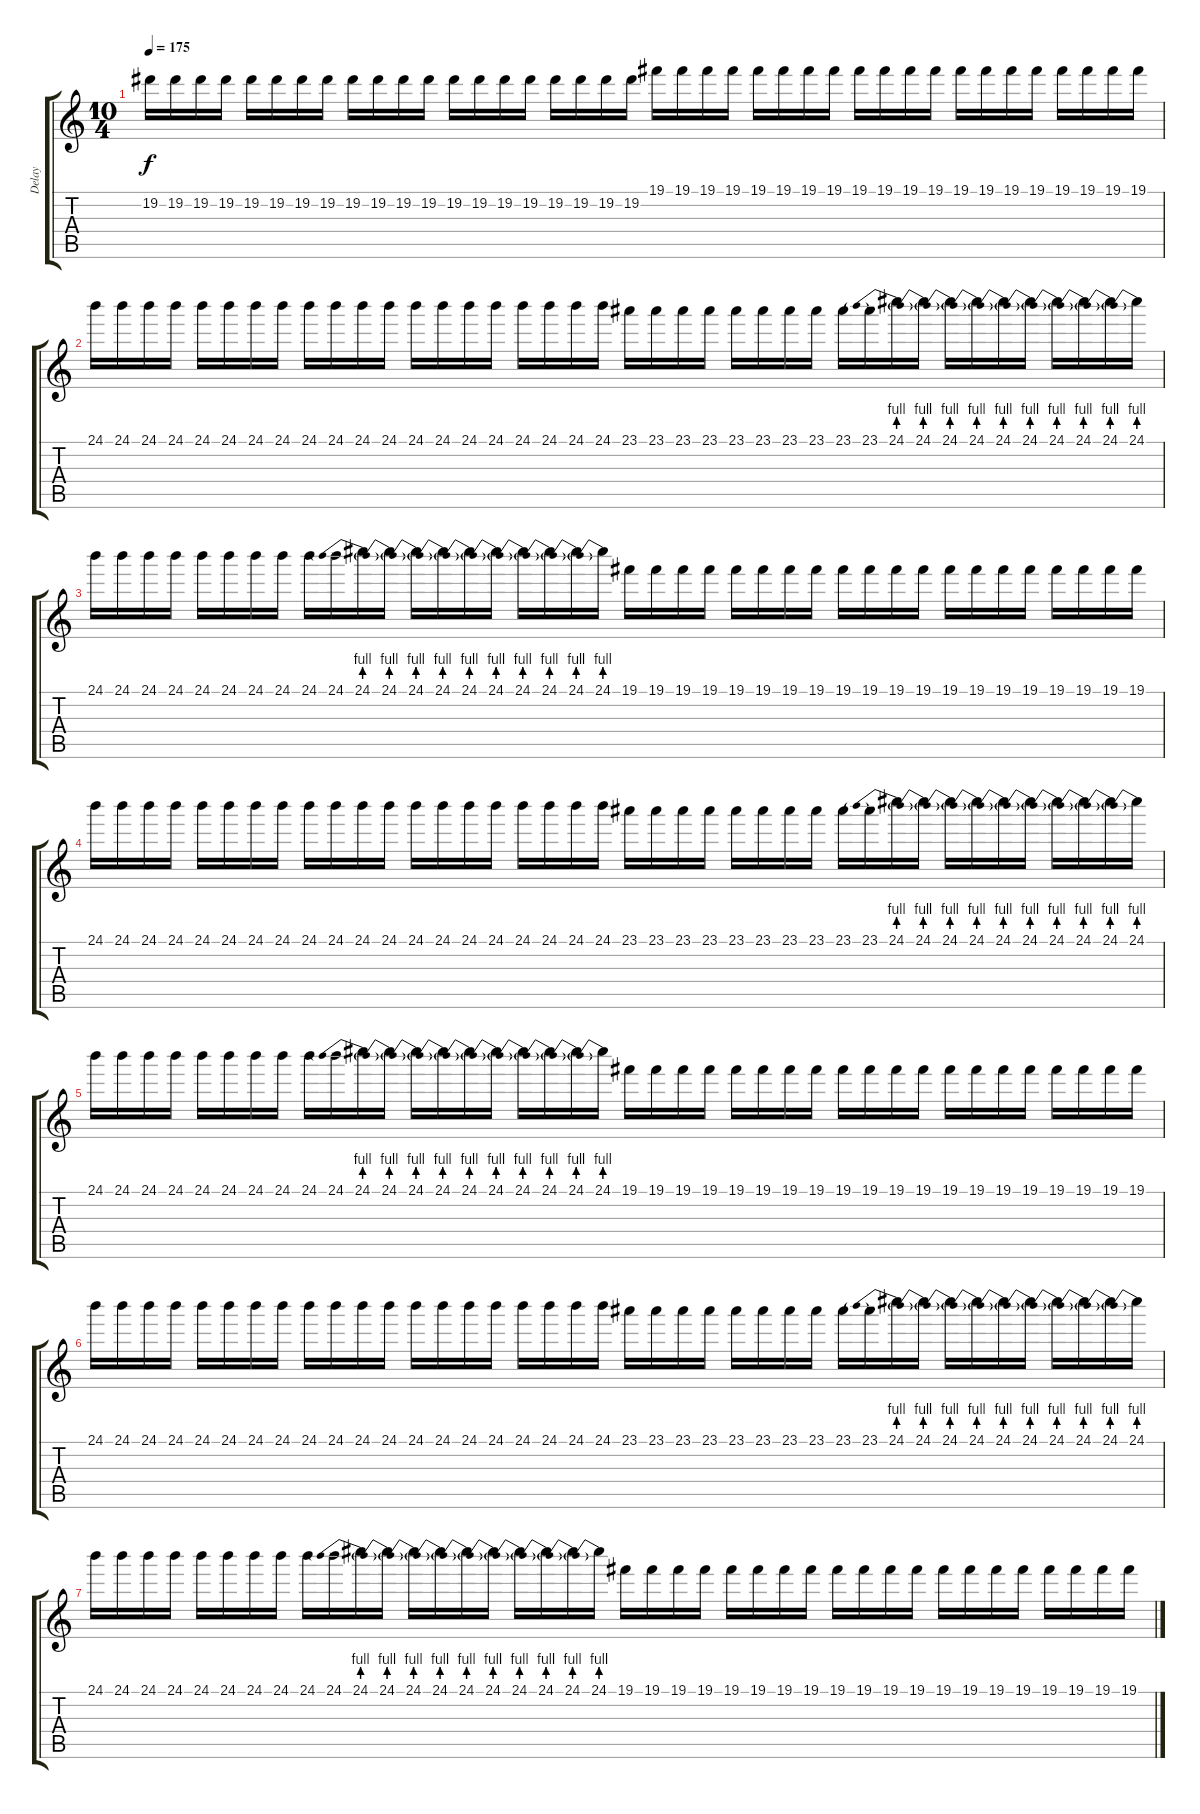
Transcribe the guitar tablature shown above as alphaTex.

\track ("Delay" "Delay") {instrument distortionguitar}
\staff {score tabs}
\tuning (B3 Ab3 E3 B2 Gb2 B1) {hide}
\ts (10 4)
\tempo 175
\clef g2
\ks c
19.2.16{dy f} 19.2.16 19.2.16 19.2.16 19.2.16 19.2.16 19.2.16 19.2.16 19.2.16 19.2.16 19.2.16 19.2.16 19.2.16 19.2.16 19.2.16 19.2.16 19.2.16 19.2.16 19.2.16 19.2.16 19.1.16 19.1.16 19.1.16 19.1.16 19.1.16 19.1.16 19.1.16 19.1.16 19.1.16 19.1.16 19.1.16 19.1.16 19.1.16 19.1.16 19.1.16 19.1.16 19.1.16 19.1.16 19.1.16 19.1.16 |
24.1.16 24.1.16 24.1.16 24.1.16 24.1.16 24.1.16 24.1.16 24.1.16 24.1.16 24.1.16 24.1.16 24.1.16 24.1.16 24.1.16 24.1.16 24.1.16 24.1.16 24.1.16 24.1.16 24.1.16 23.1.16 23.1.16 23.1.16 23.1.16 23.1.16 23.1.16 23.1.16 23.1.16 23.1.16 23.1.16 24.1{be (prebend 0 4 60 4)}.16 24.1{be (prebend 0 4 60 4)}.16 24.1{be (prebend 0 4 60 4)}.16 24.1{be (prebend 0 4 60 4)}.16 24.1{be (prebend 0 4 60 4)}.16 24.1{be (prebend 0 4 60 4)}.16 24.1{be (prebend 0 4 60 4)}.16 24.1{be (prebend 0 4 60 4)}.16 24.1{be (prebend 0 4 60 4)}.16 24.1{be (prebend 0 4 60 4)}.16 |
24.1.16 24.1.16 24.1.16 24.1.16 24.1.16 24.1.16 24.1.16 24.1.16 24.1.16 24.1.16 24.1{be (prebend 0 4 60 4)}.16 24.1{be (prebend 0 4 60 4)}.16 24.1{be (prebend 0 4 60 4)}.16 24.1{be (prebend 0 4 60 4)}.16 24.1{be (prebend 0 4 60 4)}.16 24.1{be (prebend 0 4 60 4)}.16 24.1{be (prebend 0 4 60 4)}.16 24.1{be (prebend 0 4 60 4)}.16 24.1{be (prebend 0 4 60 4)}.16 24.1{be (prebend 0 4 60 4)}.16 19.1.16 19.1.16 19.1.16 19.1.16 19.1.16 19.1.16 19.1.16 19.1.16 19.1.16 19.1.16 19.1.16 19.1.16 19.1.16 19.1.16 19.1.16 19.1.16 19.1.16 19.1.16 19.1.16 19.1.16 |
24.1.16 24.1.16 24.1.16 24.1.16 24.1.16 24.1.16 24.1.16 24.1.16 24.1.16 24.1.16 24.1.16 24.1.16 24.1.16 24.1.16 24.1.16 24.1.16 24.1.16 24.1.16 24.1.16 24.1.16 23.1.16 23.1.16 23.1.16 23.1.16 23.1.16 23.1.16 23.1.16 23.1.16 23.1.16 23.1.16 24.1{be (prebend 0 4 60 4)}.16 24.1{be (prebend 0 4 60 4)}.16 24.1{be (prebend 0 4 60 4)}.16 24.1{be (prebend 0 4 60 4)}.16 24.1{be (prebend 0 4 60 4)}.16 24.1{be (prebend 0 4 60 4)}.16 24.1{be (prebend 0 4 60 4)}.16 24.1{be (prebend 0 4 60 4)}.16 24.1{be (prebend 0 4 60 4)}.16 24.1{be (prebend 0 4 60 4)}.16 |
24.1.16 24.1.16 24.1.16 24.1.16 24.1.16 24.1.16 24.1.16 24.1.16 24.1.16 24.1.16 24.1{be (prebend 0 4 60 4)}.16 24.1{be (prebend 0 4 60 4)}.16 24.1{be (prebend 0 4 60 4)}.16 24.1{be (prebend 0 4 60 4)}.16 24.1{be (prebend 0 4 60 4)}.16 24.1{be (prebend 0 4 60 4)}.16 24.1{be (prebend 0 4 60 4)}.16 24.1{be (prebend 0 4 60 4)}.16 24.1{be (prebend 0 4 60 4)}.16 24.1{be (prebend 0 4 60 4)}.16 19.1.16 19.1.16 19.1.16 19.1.16 19.1.16 19.1.16 19.1.16 19.1.16 19.1.16 19.1.16 19.1.16 19.1.16 19.1.16 19.1.16 19.1.16 19.1.16 19.1.16 19.1.16 19.1.16 19.1.16 |
24.1.16 24.1.16 24.1.16 24.1.16 24.1.16 24.1.16 24.1.16 24.1.16 24.1.16 24.1.16 24.1.16 24.1.16 24.1.16 24.1.16 24.1.16 24.1.16 24.1.16 24.1.16 24.1.16 24.1.16 23.1.16 23.1.16 23.1.16 23.1.16 23.1.16 23.1.16 23.1.16 23.1.16 23.1.16 23.1.16 24.1{be (prebend 0 4 60 4)}.16 24.1{be (prebend 0 4 60 4)}.16 24.1{be (prebend 0 4 60 4)}.16 24.1{be (prebend 0 4 60 4)}.16 24.1{be (prebend 0 4 60 4)}.16 24.1{be (prebend 0 4 60 4)}.16 24.1{be (prebend 0 4 60 4)}.16 24.1{be (prebend 0 4 60 4)}.16 24.1{be (prebend 0 4 60 4)}.16 24.1{be (prebend 0 4 60 4)}.16 |
24.1.16 24.1.16 24.1.16 24.1.16 24.1.16 24.1.16 24.1.16 24.1.16 24.1.16 24.1.16 24.1{be (prebend 0 4 60 4)}.16 24.1{be (prebend 0 4 60 4)}.16 24.1{be (prebend 0 4 60 4)}.16 24.1{be (prebend 0 4 60 4)}.16 24.1{be (prebend 0 4 60 4)}.16 24.1{be (prebend 0 4 60 4)}.16 24.1{be (prebend 0 4 60 4)}.16 24.1{be (prebend 0 4 60 4)}.16 24.1{be (prebend 0 4 60 4)}.16 24.1{be (prebend 0 4 60 4)}.16 19.1.16 19.1.16 19.1.16 19.1.16 19.1.16 19.1.16 19.1.16 19.1.16 19.1.16 19.1.16 19.1.16 19.1.16 19.1.16 19.1.16 19.1.16 19.1.16 19.1.16 19.1.16 19.1.16 19.1.16
